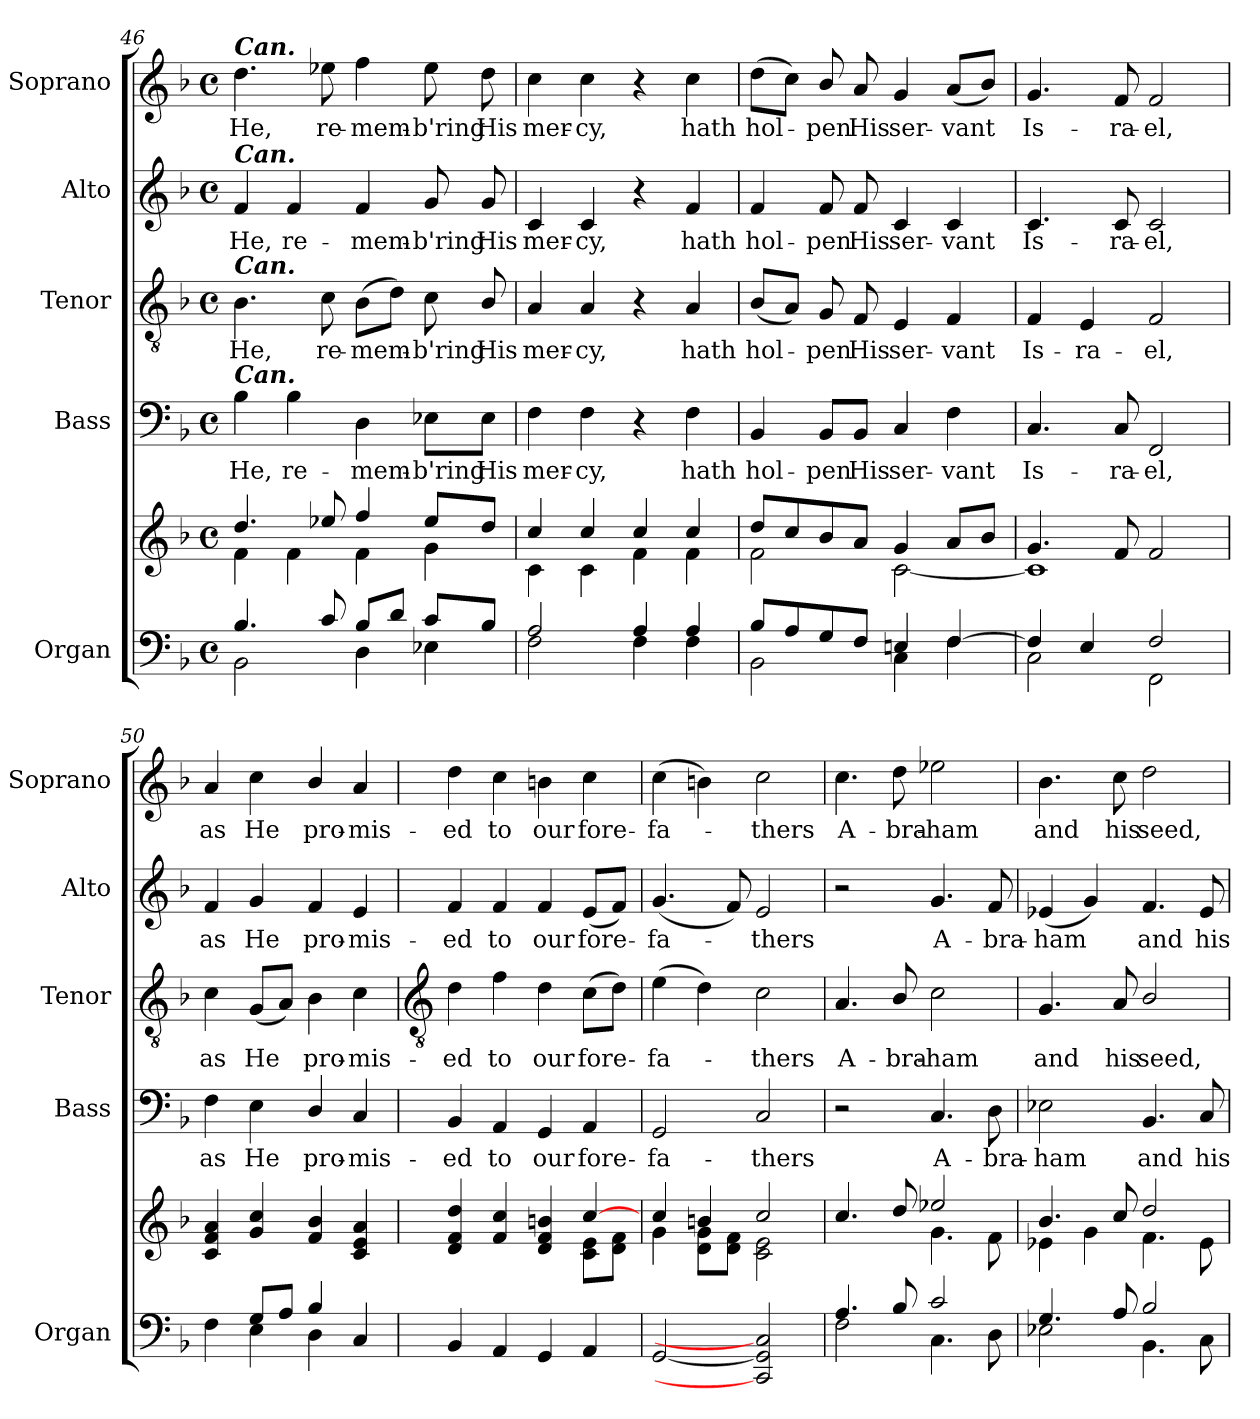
**kern	**kern	**kern	**text	**kern	**text	**kern	**text	**kern	**text
*part5	*part5	*part4	*part4	*part3	*part3	*part2	*part2	*part1	*part1
*staff6	*staff5	*staff4	*staff4	*staff3	*staff3	*staff2	*staff2	*staff1	*staff1
*I"Organ	*	*I"Bass	*	*I"Tenor	*	*I"Alto	*	*I"Soprano	*
*I'Organ	*	*I'Bass	*	*I'Tenor	*	*I'Alto	*	*I'Soprano	*
!!LO:LB:g=z
*clefF4	*clefG2	*clefF4	*	*clefGv2	*	*clefG2	*	*clefG2	*
*k[b-]	*k[b-]	*k[b-]	*	*k[b-]	*	*k[b-]	*	*k[b-]	*
*F:	*F:	*F:	*	*F:	*	*F:	*	*F:	*
*M4/4	*M4/4	*M4/4	*	*M4/4	*	*M4/4	*	*M4/4	*
*met(c)	*met(c)	*met(c)	*	*met(c)	*	*met(c)	*	*met(c)	*
=46	=46	=46	=46	=46	=46	=46	=46	=46	=46
*^	*^	*	*	*	*	*	*	*	*
!	!	!	!	!	!	!	!	!	!	!LO:TX:a:Bi:t=Can.	!
!	!	!	!	!	!	!	!	!LO:TX:a:Bi:t=Can.	!	!	!
!	!	!	!	!	!	!LO:TX:a:Bi:t=Can.	!	!	!	!	!
!	!	!	!	!LO:TX:a:Bi:t=Can.	!	!	!	!	!	!	!
!	!	!	!	!	!LO:LY:b	!	!LO:LY:b	!	!LO:LY:b	!	!LO:LY:b
4.B-/	2BB-\	4.dd/	4f\	4B-	He,	4.B-	He,	4f	He,	4.dd	He,
!	!	!	!	!	!LO:LY:b	!	!	!	!LO:LY:b	!	!
.	.	.	4f\	4B-	re-	.	.	4f	re-	.	.
!	!	!	!	!	!	!	!LO:LY:b	!	!	!	!LO:LY:b
8c/	.	8ee-X/	.	.	.	8c	re-	.	.	8ee-X	re-
!	!	!	!	!	!LO:LY:b	!	!LO:LY:b	!	!LO:LY:b	!	!LO:LY:b
8B-/L	4D\	4ff/	4f\	4D	-mem-	(>8B-L	-mem-	4f	-mem-	4ff	-mem-
8d/J	.	.	.	.	.	8dJ)	.	.	.	.	.
!	!	!	!	!	!LO:LY:b	!	!LO:LY:b	!	!LO:LY:b	!	!LO:LY:b
8c/L	4E-X\	8ee-/L	4g\	8E-X\L	-b'ring	8c	b'ring	8g	-b'ring	8ee-	-b'ring
!	!	!	!	!	!LO:LY:b	!	!LO:LY:b	!	!LO:LY:b	!	!LO:LY:b
8B-/J	.	8dd/J	.	8E-\J	His	8B-/	His	8g	His	8dd	His
=47	=47	=47	=47	=47	=47	=47	=47	=47	=47	=47	=47
!	!	!	!	!	!LO:LY:b	!	!LO:LY:b	!	!LO:LY:b	!	!LO:LY:b
2A/	2F\	4cc/	4c\	4F	mer-	4A	mer-	4c	mer-	4cc	mer-
!	!	!	!	!	!LO:LY:b	!	!LO:LY:b	!	!LO:LY:b	!	!LO:LY:b
.	.	4cc/	4c\	4F	-cy,	4A	-cy,	4c	-cy,	4cc	-cy,
4A/	4F\	4cc/	4f\	4r	.	4r	.	4r	.	4r	.
!	!	!	!	!	!LO:LY:b	!	!LO:LY:b	!	!LO:LY:b	!	!LO:LY:b
4A/	4F\	4cc/	4f\	4F	hath	4A	hath	4f	hath	4cc	hath
=48	=48	=48	=48	=48	=48	=48	=48	=48	=48	=48	=48
!	!	!	!	!	!LO:LY:b	!	!LO:LY:b	!	!LO:LY:b	!	!LO:LY:b
8B-/L	2BB-\	8dd/L	2f\	4BB-	hol-	(<8B-L	hol-	4f	hol-	(>8ddL	hol-
8A/	.	8cc/	.	.	.	8AJ)	.	.	.	8ccJ)	.
!	!	!	!	!	!LO:LY:b	!	!LO:LY:b	!	!LO:LY:b	!	!LO:LY:b
8G/	.	8b-/	.	8BB-/L	-pen	8G	pen	8f	-pen	8b-/	pen
!	!	!	!	!	!LO:LY:b	!	!LO:LY:b	!	!LO:LY:b	!	!LO:LY:b
8F/J	.	8a/J	.	8BB-/J	His	8F	His	8f	His	8a	His
!	!	!	!	!	!LO:LY:b	!	!LO:LY:b	!	!LO:LY:b	!	!LO:LY:b
4En/	4C\	4g/	[2c\	4C	ser-	4E	ser-	4c	ser-	4g	ser-
!	!	!	!	!	!LO:LY:b	!	!LO:LY:b	!	!LO:LY:b	!	!LO:LY:b
[4F/	4F\	8a/L	.	4F	-vant	4F	-vant	4c	-vant	(<8aL	-vant
.	.	8b-/J	.	.	.	.	.	.	.	8b-J)	.
=49	=49	=49	=49	=49	=49	=49	=49	=49	=49	=49	=49
!	!	!	!	!	!LO:LY:b	!	!LO:LY:b	!	!LO:LY:b	!	!LO:LY:b
4F/]	2C\	4.g/	1c\]	4.C	Is-	4F	Is-	4.c	Is-	4.g	Is-
!	!	!	!	!	!	!	!LO:LY:b	!	!	!	!
4E/	.	.	.	.	.	4E	-ra-	.	.	.	.
!	!	!	!	!	!LO:LY:b	!	!	!	!LO:LY:b	!	!LO:LY:b
.	.	8f/	.	8C	-ra-	.	.	8c	-ra-	8f	-ra-
!	!	!	!	!	!LO:LY:b	!	!LO:LY:b	!	!LO:LY:b	!	!LO:LY:b
2F/	2FF\	2f/	.	2FF	-el,	2F	-el,	2c	-el,	2f	-el,
=50	=50	=50	=50	=50	=50	=50	=50	=50	=50	=50	=50
!	!	!	!	!	!LO:LY:b	!	!LO:LY:b	!	!LO:LY:b	!	!LO:LY:b
4ryy	4F\	4c/ 4f/ 4a/	1ryy	4F	as	4c	as	4f	as	4a	as
!	!	!	!	!	!LO:LY:b	!	!LO:LY:b	!	!LO:LY:b	!	!LO:LY:b
8G/L	4E\	4g/ 4cc/	.	4E	He	(<8GL	He	4g	He	4cc	He
8A/J	.	.	.	.	.	8AJ)	.	.	.	.	.
!	!	!	!	!	!LO:LY:b	!	!LO:LY:b	!	!LO:LY:b	!	!LO:LY:b
4B-/	4D\	4f/ 4b-/	.	4D/	pro-	4B-	pro-	4f	pro-	4b-/	pro-
!	!	!	!	!	!LO:LY:b	!	!LO:LY:b	!	!LO:LY:b	!	!LO:LY:b
4C/	4ryy	4c/ 4e/ 4a/	.	4C	-mis-	4c	-mis-	4e	-mis-	4a	-mis-
!!LO:LB:g=z
=51	=51	=51	=51	=51	=51	=51	=51	=51	=51	=51	=51
*	*	*	*	*	*	*clefGv2	*	*	*	*	*
!	!	!	!	!	!LO:LY:b	!	!LO:LY:b	!	!LO:LY:b	!	!LO:LY:b
4BB-/	2ryy	4d/ 4f/ 4dd/	2.ryy	4BB-	-ed	4d	-ed	4f	-ed	4dd	-ed
!	!	!	!	!	!LO:LY:b	!	!LO:LY:b	!	!LO:LY:b	!	!LO:LY:b
4AA/	.	4f/ 4cc/	.	4AA	to	4f	to	4f	to	4cc	to
!	!	!	!	!	!LO:LY:b	!	!LO:LY:b	!	!LO:LY:b	!	!LO:LY:b
4GG/	2ryy	4d/ 4f/ 4bn/	.	4GG	our	4d	our	4f	our	4bn	our
!	!	!	!	!	!LO:LY:b	!	!LO:LY:b	!	!LO:LY:b	!	!LO:LY:b
4AA/	.	[4cc/	8c\ 8e\L	4AA	fore-	(>8cL	fore-	(<8eL	fore-	4cc	fore-
.	.	.	8d\ 8f\J	.	.	8dJ)	.	8fJ)	.	.	.
=52	=52	=52	=52	=52	=52	=52	=52	=52	=52	=52	=52
!	!	!	!	!	!LO:LY:b	!	!LO:LY:b	!	!LO:LY:b	!	!LO:LY:b
[2GG/	2ryy	4cc/	4g\	2GG	-fa-	(>4e	fa-	(<4.g	fa-	(>4cc	-fa-
.	.	4bn/	8d\ 8g\L	.	.	4d)	.	.	.	4bn)	.
.	.	.	8d\ 8f\J	.	.	.	.	8f)	.	.	.
!	!	!	!	!	!LO:LY:b	!	!LO:LY:b	!	!LO:LY:b	!	!LO:LY:b
2CC/] 2GG/] 2C/]	2ryy	2cc/	2c\ 2e\	2C	-thers	2c	thers	2e	thers	2cc	thers
=53	=53	=53	=53	=53	=53	=53	=53	=53	=53	=53	=53
!	!	!	!	!	!	!	!LO:LY:b	!	!	!	!LO:LY:b
4.A/	2F\	4.cc/	2ryy	2r	.	4.A	A-	2r	.	4.cc	A-
!	!	!	!	!	!	!	!LO:LY:b	!	!	!	!LO:LY:b
8B-/	.	8dd/	.	.	.	8B-/	-bra-	.	.	8dd	-bra-
!	!	!	!	!	!LO:LY:b	!	!LO:LY:b	!	!LO:LY:b	!	!LO:LY:b
2c/	4.C\	2ee-X/	4.g\	4.C	A-	2c	-ham	4.g	A-	2ee-X	-ham
!	!	!	!	!	!LO:LY:b	!	!	!	!LO:LY:b	!	!
.	8D\	.	8f\	8D\	-bra-	.	.	8f	-bra-	.	.
=54	=54	=54	=54	=54	=54	=54	=54	=54	=54	=54	=54
!	!	!	!	!	!LO:LY:b	!	!LO:LY:b	!	!LO:LY:b	!	!LO:LY:b
4.G/	2E-X\	4.b-/	4e-X\	2E-X	-ham	4.G	and	(<4e-X	-ham	4.b-	and
.	.	.	4g\	.	.	.	.	4g)	.	.	.
!	!	!	!	!	!	!	!LO:LY:b	!	!	!	!LO:LY:b
8A/	.	8cc/	.	.	.	8A	his	.	.	8cc	his
!	!	!	!	!	!LO:LY:b	!	!LO:LY:b	!	!LO:LY:b	!	!LO:LY:b
2B-/	4.BB-\	2dd/	4.f\	4.BB-	and	2B-/	seed,	4.f	and	2dd	seed,
!	!	!	!	!	!LO:LY:b	!	!	!	!LO:LY:b	!	!
.	8C\	.	8e-\	8C	his	.	.	8e-	his	.	.
*v	*v	*	*	*	*	*	*	*	*	*	*
*	*v	*v	*	*	*	*	*	*	*	*
=	=	=	=	=	=	=	=	=	=
*-	*-	*-	*-	*-	*-	*-	*-	*-	*-
